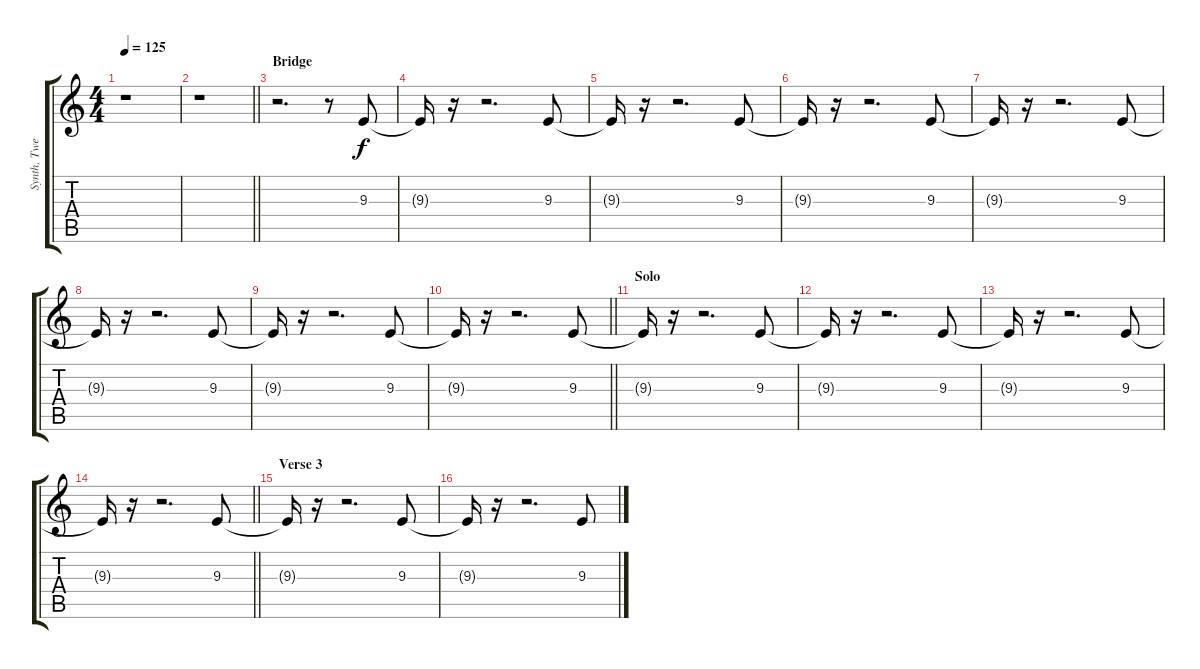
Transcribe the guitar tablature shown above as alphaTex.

\track ("Synth, Tweet" "Synth, Twe") {instrument birdtweet}
\staff {score tabs}
\tuning (E4 B3 G3 D3 A2 E2) {hide}
\ts (4 4)
\tempo 125
\clef g2
\ks c
r.1{dy f} |
\barLineRight lightlight
r.1 |
\section ("" "Bridge")
r.2{d} r.8 9.3.8 |
9.3{t}.16 r.16 r.2{d} 9.3.8 |
9.3{t}.16 r.16 r.2{d} 9.3.8 |
9.3{t}.16 r.16 r.2{d} 9.3.8 |
9.3{t}.16 r.16 r.2{d} 9.3.8 |
9.3{t}.16 r.16 r.2{d} 9.3.8 |
9.3{t}.16 r.16 r.2{d} 9.3.8 |
\barLineRight lightlight
9.3{t}.16 r.16 r.2{d} 9.3.8 |
\section ("" "Solo")
9.3{t}.16 r.16 r.2{d} 9.3.8 |
9.3{t}.16 r.16 r.2{d} 9.3.8 |
9.3{t}.16 r.16 r.2{d} 9.3.8 |
\barLineRight lightlight
9.3{t}.16 r.16 r.2{d} 9.3.8 |
\section ("" "Verse 3")
9.3{t}.16 r.16 r.2{d} 9.3.8 |
9.3{t}.16 r.16 r.2{d} 9.3.8
